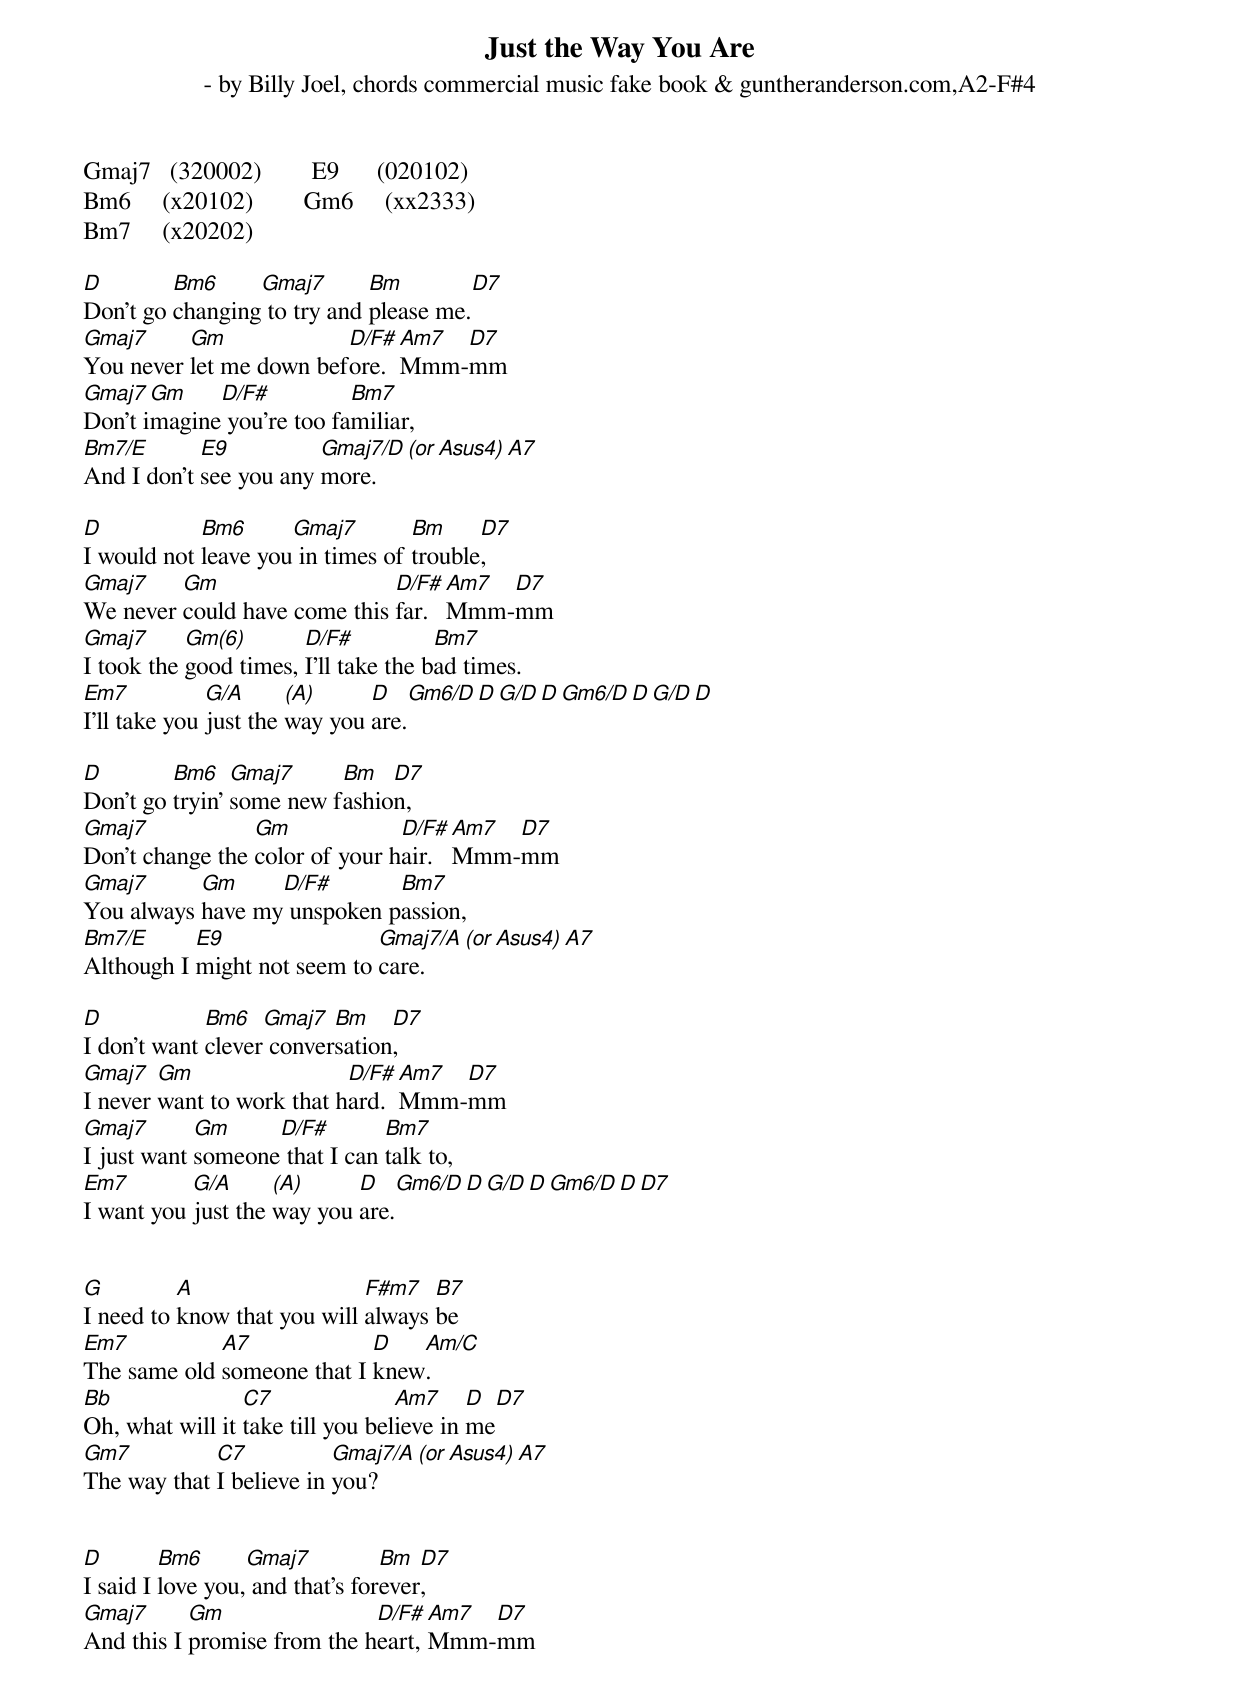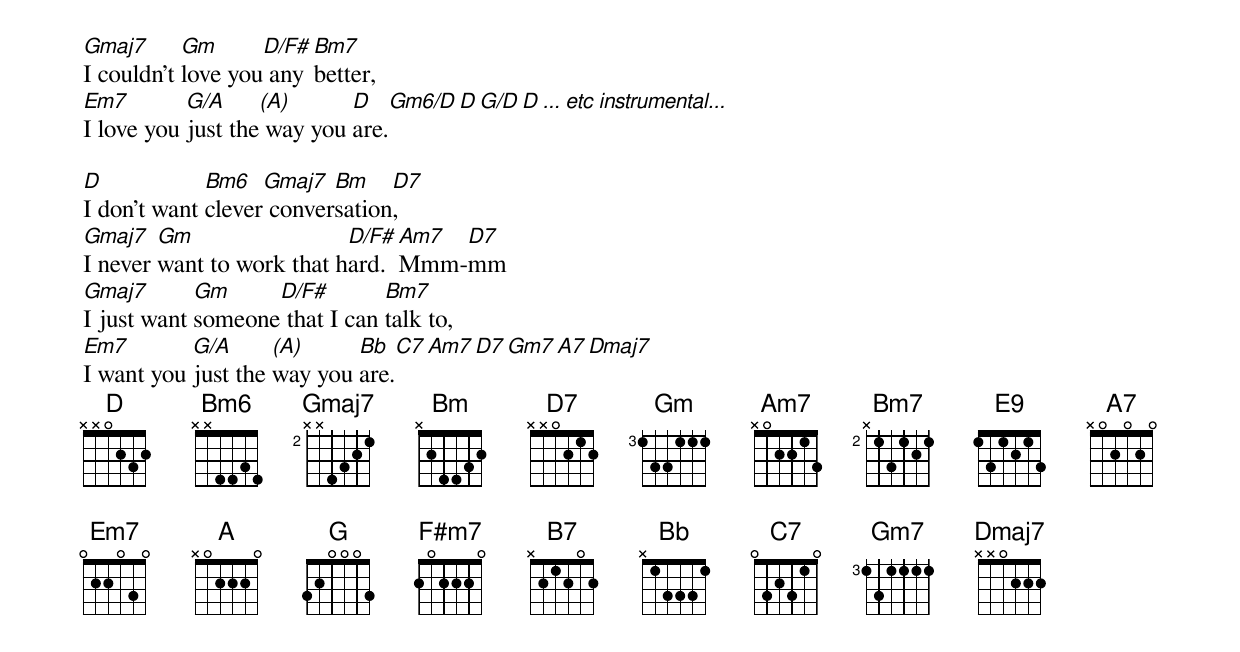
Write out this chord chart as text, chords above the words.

Just the Way You Are
 - by Billy Joel, chords commercial music fake book & guntheranderson.com,A2-F#4

Gmaj7   (320002)        E9      (020102)
Bm6     (x20102)        Gm6     (xx2333)
Bm7     (x20202)

D        Bm6     Gmaj7       Bm        D7
Don't go changing to try and please me.
Gmaj7     Gm             D/F#  Am7 D7
You never let me down before.  Mmm-mm
Gmaj7  Gm    D/F#          Bm7
Don't imagine you're too familiar,
Bm7/E       E9          Gmaj7/D (or Asus4)  A7
And I don't see you any more.

D           Bm6      Gmaj7        Bm     D7
I would not leave you in times of trouble,
Gmaj7    Gm                   D/F#  Am7 D7
We never could have come this far.  Mmm-mm
Gmaj7      Gm(6)       D/F#           Bm7
I took the good times, I'll take the bad times.
Em7           G/A      (A)     D     Gm6/D  D  G/D  D  Gm6/D  D  G/D  D
I'll take you just the way you are.

D        Bm6    Gmaj7     Bm   D7
Don't go tryin' some new fashion,
Gmaj7            Gm             D/F#  Am7 D7
Don't change the color of your hair.  Mmm-mm
Gmaj7      Gm     D/F#       Bm7
You always have my unspoken passion,
Bm7/E      E9                Gmaj7/A (or Asus4)  A7
Although I might not seem to care.

D            Bm6   Gmaj7  Bm    D7
I don't want clever conversation,
Gmaj7   Gm                 D/F#  Am7 D7
I never want to work that hard.  Mmm-mm
Gmaj7       Gm     D/F#        Bm7
I just want someone that I can talk to,
Em7        G/A      (A)     D     Gm6/D  D  G/D  D  Gm6/D  D  D7
I want you just the way you are.


G         A                  F#m7   B7
I need to know that you will always be
Em7          A7             D   Am/C
The same old someone that I knew.
Bb               C7               Am7     D D7
Oh, what will it take till you believe in me
Gm7          C7           Gmaj7/A (or Asus4) A7
The way that I believe in you?


D        Bm6      Gmaj7          Bm  D7
I said I love you, and that's forever,
Gmaj7      Gm                D/F#  Am7 D7
And this I promise from the heart, Mmm-mm
Gmaj7      Gm      D/F# Bm7
I couldn't love you any better,
Em7        G/A     (A)      D    Gm6/D  D  G/D  D  ... etc instrumental...
I love you just the way you are.

D            Bm6   Gmaj7  Bm    D7
I don't want clever conversation,
Gmaj7   Gm                 D/F#  Am7 D7
I never want to work that hard.  Mmm-mm
Gmaj7       Gm     D/F#        Bm7
I just want someone that I can talk to,
Em7        G/A      (A)     Bb  C7  Am7  D7  Gm7  A7  Dmaj7
I want you just the way you are.
